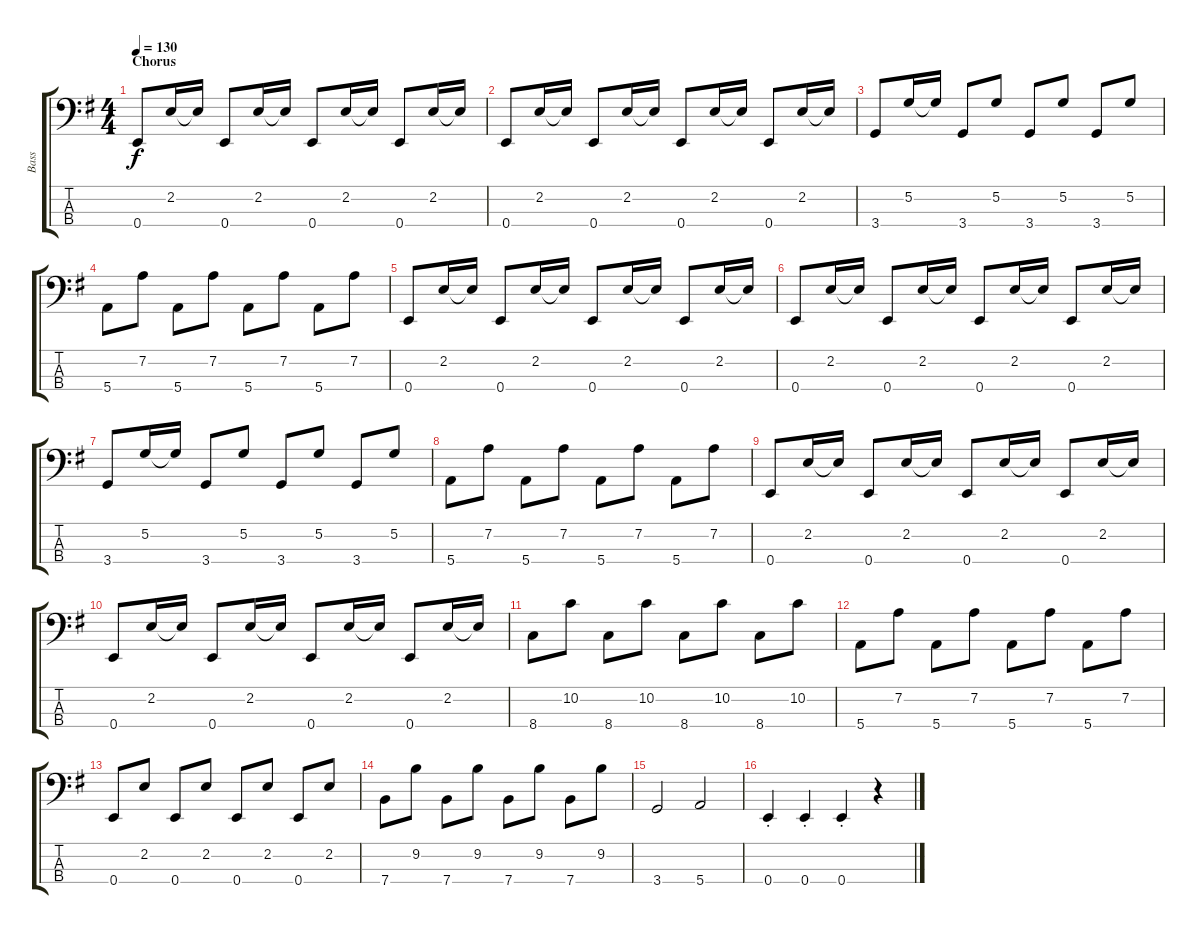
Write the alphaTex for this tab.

\track ("Bass" "Bass") {instrument electricbassfinger}
\staff {score tabs}
\tuning (G2 D2 A1 E1) {hide}
\ts (4 4)
\section ("" "Chorus")
\tempo 130
\clef f4
\ks g
0.4.8{dy f} 2.2.16 2.2{t}.16 0.4.8 2.2.16 2.2{t}.16 0.4.8 2.2.16 2.2{t}.16 0.4.8 2.2.16 2.2{t}.16 |
0.4.8 2.2.16 2.2{t}.16 0.4.8 2.2.16 2.2{t}.16 0.4.8 2.2.16 2.2{t}.16 0.4.8 2.2.16 2.2{t}.16 |
3.4.8 5.2.16 5.2{t}.16 3.4.8 5.2.8 3.4.8 5.2.8 3.4.8 5.2.8 |
5.4.8 7.2.8 5.4.8 7.2.8 5.4.8 7.2.8 5.4.8 7.2.8 |
0.4.8 2.2.16 2.2{t}.16 0.4.8 2.2.16 2.2{t}.16 0.4.8 2.2.16 2.2{t}.16 0.4.8 2.2.16 2.2{t}.16 |
0.4.8 2.2.16 2.2{t}.16 0.4.8 2.2.16 2.2{t}.16 0.4.8 2.2.16 2.2{t}.16 0.4.8 2.2.16 2.2{t}.16 |
3.4.8 5.2.16 5.2{t}.16 3.4.8 5.2.8 3.4.8 5.2.8 3.4.8 5.2.8 |
5.4.8 7.2.8 5.4.8 7.2.8 5.4.8 7.2.8 5.4.8 7.2.8 |
0.4.8 2.2.16 2.2{t}.16 0.4.8 2.2.16 2.2{t}.16 0.4.8 2.2.16 2.2{t}.16 0.4.8 2.2.16 2.2{t}.16 |
0.4.8 2.2.16 2.2{t}.16 0.4.8 2.2.16 2.2{t}.16 0.4.8 2.2.16 2.2{t}.16 0.4.8 2.2.16 2.2{t}.16 |
8.4.8 10.2.8 8.4.8 10.2.8 8.4.8 10.2.8 8.4.8 10.2.8 |
5.4.8 7.2.8 5.4.8 7.2.8 5.4.8 7.2.8 5.4.8 7.2.8 |
0.4.8 2.2.8 0.4.8 2.2.8 0.4.8 2.2.8 0.4.8 2.2.8 |
7.4.8 9.2.8 7.4.8 9.2.8 7.4.8 9.2.8 7.4.8 9.2.8 |
3.4.2 5.4.2 |
0.4{st}.4 0.4{st}.4 0.4{st}.4 r.4
